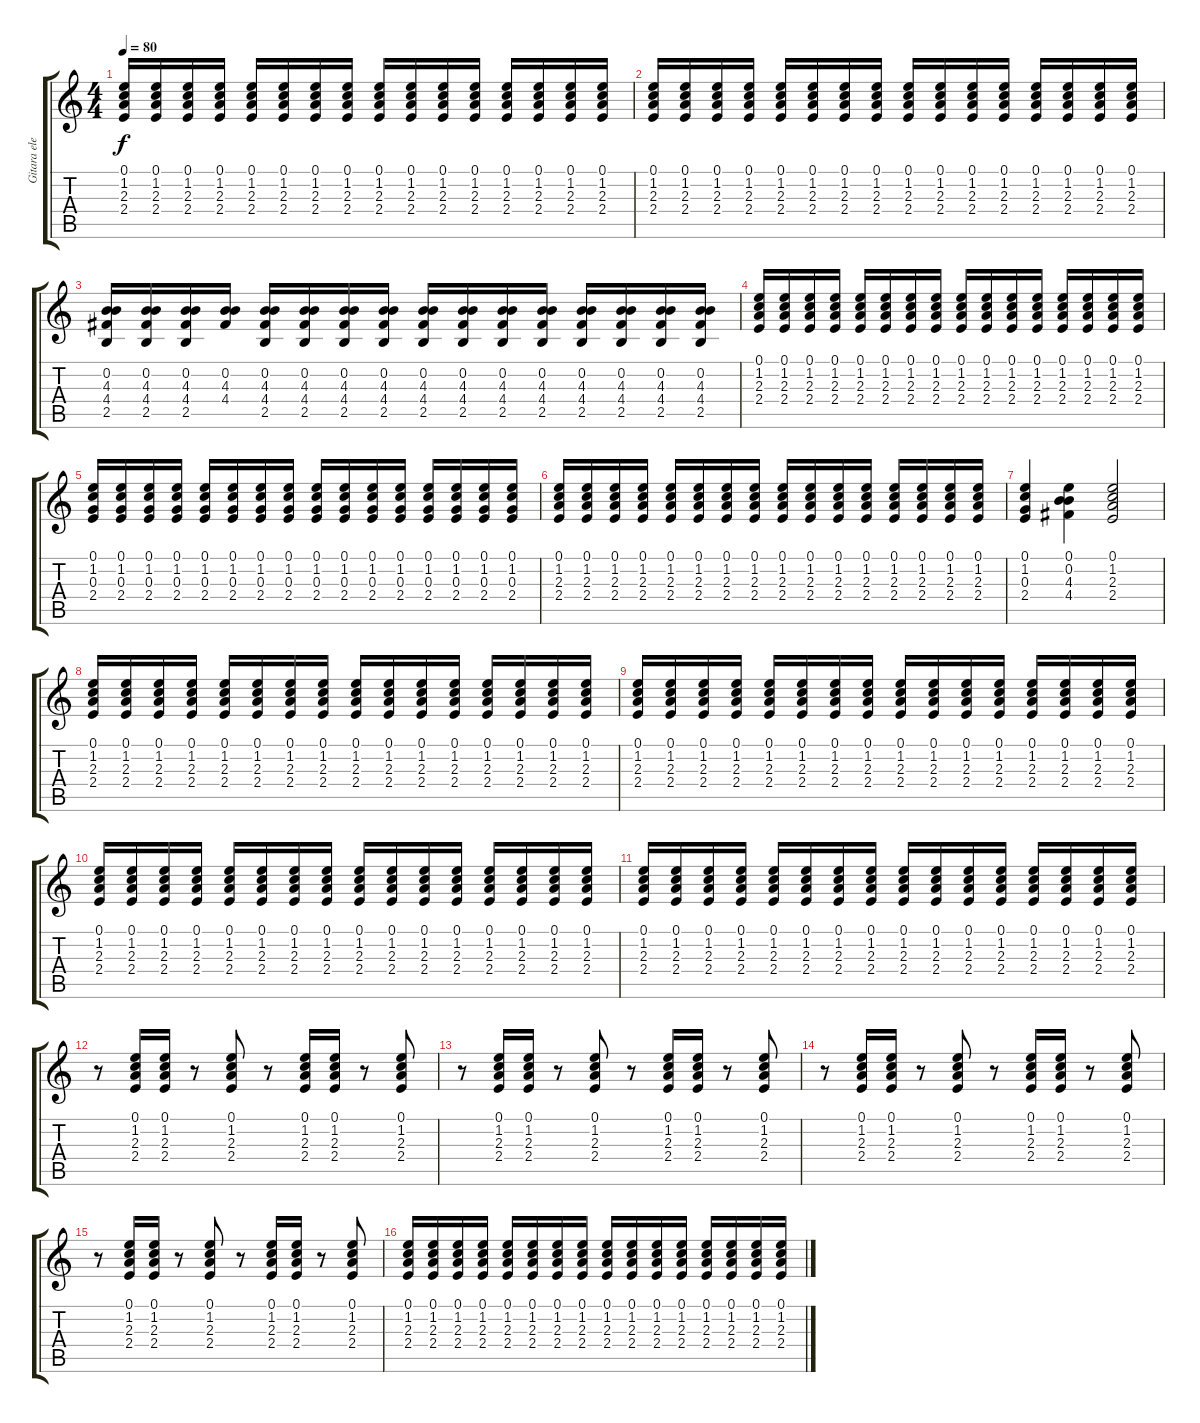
\track ("Gitara elektryczna (II)" "Gitara ele") {instrument acousticguitarsteel}
\staff {score tabs}
\tuning (E4 B3 G3 D3 A2 E2) {hide}
\ts (4 4)
\tempo 80
\clef g2
\ks c
(0.1 1.2 2.3 2.4).16{dy f} (0.1 1.2 2.3 2.4).16 (0.1 1.2 2.3 2.4).16 (0.1 1.2 2.3 2.4).16 (0.1 1.2 2.3 2.4).16 (0.1 1.2 2.3 2.4).16 (0.1 1.2 2.3 2.4).16 (0.1 1.2 2.3 2.4).16 (0.1 1.2 2.3 2.4).16 (0.1 1.2 2.3 2.4).16 (0.1 1.2 2.3 2.4).16 (0.1 1.2 2.3 2.4).16 (0.1 1.2 2.3 2.4).16 (0.1 1.2 2.3 2.4).16 (0.1 1.2 2.3 2.4).16 (0.1 1.2 2.3 2.4).16 |
(0.1 1.2 2.3 2.4).16 (0.1 1.2 2.3 2.4).16 (0.1 1.2 2.3 2.4).16 (0.1 1.2 2.3 2.4).16 (0.1 1.2 2.3 2.4).16 (0.1 1.2 2.3 2.4).16 (0.1 1.2 2.3 2.4).16 (0.1 1.2 2.3 2.4).16 (0.1 1.2 2.3 2.4).16 (0.1 1.2 2.3 2.4).16 (0.1 1.2 2.3 2.4).16 (0.1 1.2 2.3 2.4).16 (0.1 1.2 2.3 2.4).16 (0.1 1.2 2.3 2.4).16 (0.1 1.2 2.3 2.4).16 (0.1 1.2 2.3 2.4).16 |
(0.2 4.3 4.4 2.5).16 (0.2 4.3 4.4 2.5).16 (0.2 4.3 4.4 2.5).16 (0.2 4.3 4.4).16 (0.2 4.3 4.4 2.5).16 (0.2 4.3 4.4 2.5).16 (0.2 4.3 4.4 2.5).16 (0.2 4.3 4.4 2.5).16 (0.2 4.3 4.4 2.5).16 (0.2 4.3 4.4 2.5).16 (0.2 4.3 4.4 2.5).16 (0.2 4.3 4.4 2.5).16 (0.2 4.3 4.4 2.5).16 (0.2 4.3 4.4 2.5).16 (0.2 4.3 4.4 2.5).16 (0.2 4.3 4.4 2.5).16 |
(0.1 1.2 2.3 2.4).16 (0.1 1.2 2.3 2.4).16 (0.1 1.2 2.3 2.4).16 (0.1 1.2 2.3 2.4).16 (0.1 1.2 2.3 2.4).16 (0.1 1.2 2.3 2.4).16 (0.1 1.2 2.3 2.4).16 (0.1 1.2 2.3 2.4).16 (0.1 1.2 2.3 2.4).16 (0.1 1.2 2.3 2.4).16 (0.1 1.2 2.3 2.4).16 (0.1 1.2 2.3 2.4).16 (0.1 1.2 2.3 2.4).16 (0.1 1.2 2.3 2.4).16 (0.1 1.2 2.3 2.4).16 (0.1 1.2 2.3 2.4).16 |
(0.1 1.2 0.3 2.4).16 (0.1 1.2 0.3 2.4).16 (0.1 1.2 0.3 2.4).16 (0.1 1.2 0.3 2.4).16 (0.1 1.2 0.3 2.4).16 (0.1 1.2 0.3 2.4).16 (0.1 1.2 0.3 2.4).16 (0.1 1.2 0.3 2.4).16 (0.1 1.2 0.3 2.4).16 (0.1 1.2 0.3 2.4).16 (0.1 1.2 0.3 2.4).16 (0.1 1.2 0.3 2.4).16 (0.1 1.2 0.3 2.4).16 (0.1 1.2 0.3 2.4).16 (0.1 1.2 0.3 2.4).16 (0.1 1.2 0.3 2.4).16 |
(0.1 1.2 2.3 2.4).16 (0.1 1.2 2.3 2.4).16 (0.1 1.2 2.3 2.4).16 (0.1 1.2 2.3 2.4).16 (0.1 1.2 2.3 2.4).16 (0.1 1.2 2.3 2.4).16 (0.1 1.2 2.3 2.4).16 (0.1 1.2 2.3 2.4).16 (0.1 1.2 2.3 2.4).16 (0.1 1.2 2.3 2.4).16 (0.1 1.2 2.3 2.4).16 (0.1 1.2 2.3 2.4).16 (0.1 1.2 2.3 2.4).16 (0.1 1.2 2.3 2.4).16 (0.1 1.2 2.3 2.4).16 (0.1 1.2 2.3 2.4).16 |
(0.1 1.2 0.3 2.4).4 (0.1 0.2 4.3 4.4).4 (0.1 1.2 2.3 2.4).2 |
(0.1 1.2 2.3 2.4).16{volume 4} (0.1 1.2 2.3 2.4).16 (0.1 1.2 2.3 2.4).16 (0.1 1.2 2.3 2.4).16 (0.1 1.2 2.3 2.4).16 (0.1 1.2 2.3 2.4).16 (0.1 1.2 2.3 2.4).16 (0.1 1.2 2.3 2.4).16 (0.1 1.2 2.3 2.4).16 (0.1 1.2 2.3 2.4).16 (0.1 1.2 2.3 2.4).16 (0.1 1.2 2.3 2.4).16 (0.1 1.2 2.3 2.4).16 (0.1 1.2 2.3 2.4).16 (0.1 1.2 2.3 2.4).16 (0.1 1.2 2.3 2.4).16 |
(0.1 1.2 2.3 2.4).16 (0.1 1.2 2.3 2.4).16 (0.1 1.2 2.3 2.4).16 (0.1 1.2 2.3 2.4).16 (0.1 1.2 2.3 2.4).16 (0.1 1.2 2.3 2.4).16 (0.1 1.2 2.3 2.4).16 (0.1 1.2 2.3 2.4).16 (0.1 1.2 2.3 2.4).16 (0.1 1.2 2.3 2.4).16 (0.1 1.2 2.3 2.4).16 (0.1 1.2 2.3 2.4).16 (0.1 1.2 2.3 2.4).16 (0.1 1.2 2.3 2.4).16 (0.1 1.2 2.3 2.4).16 (0.1 1.2 2.3 2.4).16 |
(0.1 1.2 2.3 2.4).16 (0.1 1.2 2.3 2.4).16 (0.1 1.2 2.3 2.4).16 (0.1 1.2 2.3 2.4).16 (0.1 1.2 2.3 2.4).16 (0.1 1.2 2.3 2.4).16 (0.1 1.2 2.3 2.4).16 (0.1 1.2 2.3 2.4).16 (0.1 1.2 2.3 2.4).16 (0.1 1.2 2.3 2.4).16 (0.1 1.2 2.3 2.4).16 (0.1 1.2 2.3 2.4).16 (0.1 1.2 2.3 2.4).16 (0.1 1.2 2.3 2.4).16 (0.1 1.2 2.3 2.4).16 (0.1 1.2 2.3 2.4).16 |
(0.1 1.2 2.3 2.4).16 (0.1 1.2 2.3 2.4).16 (0.1 1.2 2.3 2.4).16 (0.1 1.2 2.3 2.4).16 (0.1 1.2 2.3 2.4).16 (0.1 1.2 2.3 2.4).16 (0.1 1.2 2.3 2.4).16 (0.1 1.2 2.3 2.4).16 (0.1 1.2 2.3 2.4).16 (0.1 1.2 2.3 2.4).16 (0.1 1.2 2.3 2.4).16 (0.1 1.2 2.3 2.4).16 (0.1 1.2 2.3 2.4).16 (0.1 1.2 2.3 2.4).16 (0.1 1.2 2.3 2.4).16 (0.1 1.2 2.3 2.4).16 |
r.8{volume 10} (0.1 1.2 2.3 2.4).16 (0.1 1.2 2.3 2.4).16 r.8 (0.1 1.2 2.3 2.4).8 r.8 (0.1 1.2 2.3 2.4).16 (0.1 1.2 2.3 2.4).16 r.8 (0.1 1.2 2.3 2.4).8 |
r.8 (0.1 1.2 2.3 2.4).16 (0.1 1.2 2.3 2.4).16 r.8 (0.1 1.2 2.3 2.4).8 r.8 (0.1 1.2 2.3 2.4).16 (0.1 1.2 2.3 2.4).16 r.8 (0.1 1.2 2.3 2.4).8 |
r.8 (0.1 1.2 2.3 2.4).16 (0.1 1.2 2.3 2.4).16 r.8 (0.1 1.2 2.3 2.4).8 r.8 (0.1 1.2 2.3 2.4).16 (0.1 1.2 2.3 2.4).16 r.8 (0.1 1.2 2.3 2.4).8 |
r.8 (0.1 1.2 2.3 2.4).16 (0.1 1.2 2.3 2.4).16 r.8 (0.1 1.2 2.3 2.4).8 r.8 (0.1 1.2 2.3 2.4).16 (0.1 1.2 2.3 2.4).16 r.8 (0.1 1.2 2.3 2.4).8 |
(0.1 1.2 2.3 2.4).16{volume 4} (0.1 1.2 2.3 2.4).16 (0.1 1.2 2.3 2.4).16 (0.1 1.2 2.3 2.4).16 (0.1 1.2 2.3 2.4).16 (0.1 1.2 2.3 2.4).16 (0.1 1.2 2.3 2.4).16 (0.1 1.2 2.3 2.4).16 (0.1 1.2 2.3 2.4).16 (0.1 1.2 2.3 2.4).16 (0.1 1.2 2.3 2.4).16 (0.1 1.2 2.3 2.4).16 (0.1 1.2 2.3 2.4).16 (0.1 1.2 2.3 2.4).16 (0.1 1.2 2.3 2.4).16 (0.1 1.2 2.3 2.4).16
